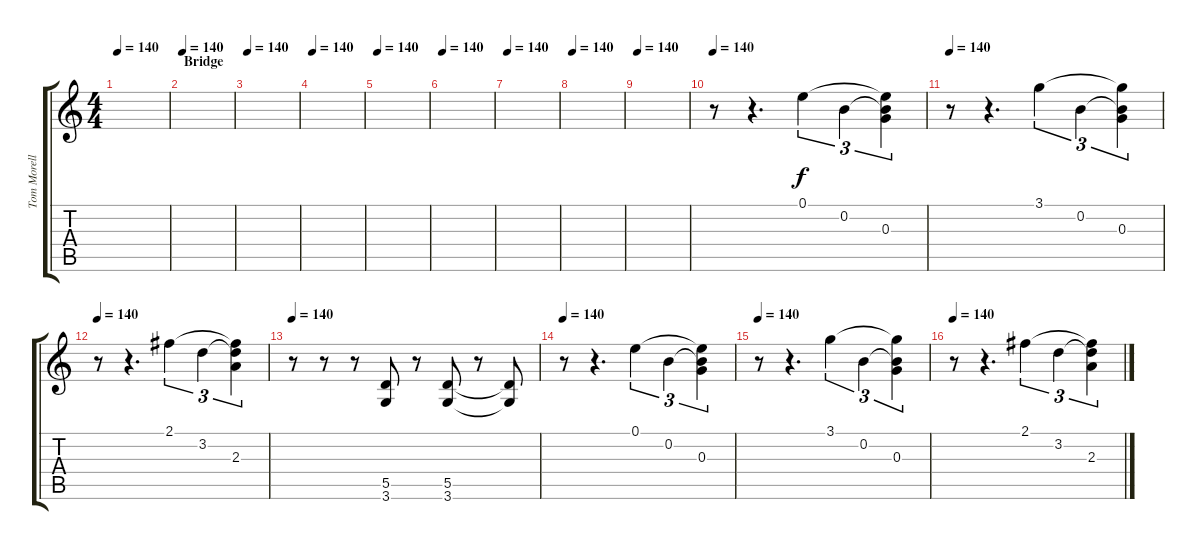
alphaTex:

\track ("Tom Morello 2" "Tom Morell") {instrument distortionguitar}
\staff {score tabs}
\tuning (E4 B3 G3 D3 A2 E2) {hide}
\ts (4 4)
\tempo 140
\clef g2
\ks c
|
\section ("" "Bridge")
\tempo 140
|
\tempo 140
|
\tempo 140
|
\tempo 140
|
\tempo 140
|
\tempo 140
|
\tempo 140
|
\tempo 140
|
\tempo 140
r.8 r.4{d} 0.1.4{tu (3 2) dy f} 0.2.4{tu (3 2)} (0.1{t} 0.2{t} 0.3).4{tu (3 2)} |
\tempo 140
r.8 r.4{d} 3.1.4{tu (3 2)} 0.2.4{tu (3 2)} (3.1{t} 0.2{t} 0.3).4{tu (3 2)} |
\tempo 140
r.8 r.4{d} 2.1.4{tu (3 2)} 3.2.4{tu (3 2)} (2.1{t} 3.2{t} 2.3).4{tu (3 2)} |
\tempo 140
r.8 r.8 r.8 (5.5 3.6).8 r.8 (5.5 3.6).8 r.8 (5.5{t} 3.6{t}).8 |
\tempo 140
r.8 r.4{d} 0.1.4{tu (3 2)} 0.2.4{tu (3 2)} (0.1{t} 0.2{t} 0.3).4{tu (3 2)} |
\tempo 140
r.8 r.4{d} 3.1.4{tu (3 2)} 0.2.4{tu (3 2)} (3.1{t} 0.2{t} 0.3).4{tu (3 2)} |
\tempo 140
r.8 r.4{d} 2.1.4{tu (3 2)} 3.2.4{tu (3 2)} (2.1{t} 3.2{t} 2.3).4{tu (3 2)}
